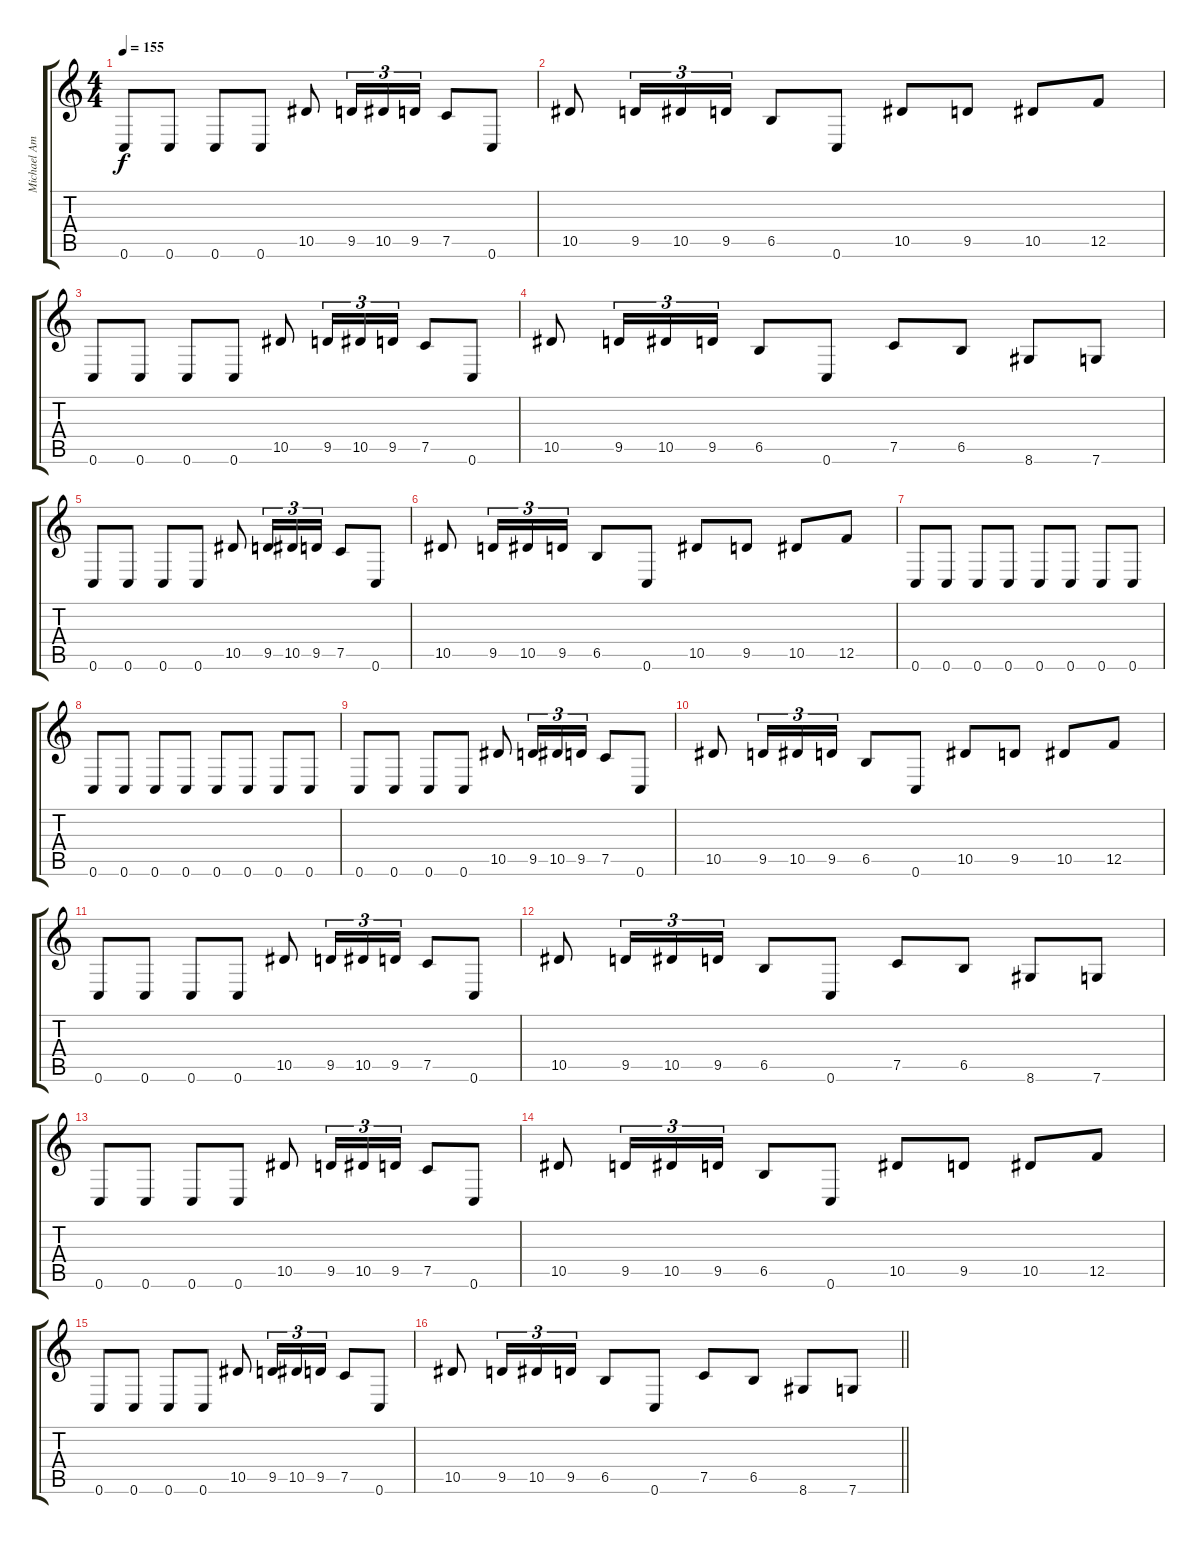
\track ("Michael Amott" "Michael Am") {instrument distortionguitar}
\staff {score tabs}
\tuning (C4 G3 Eb3 Bb2 F2 C2) {hide}
\ts (4 4)
\tempo 155
\clef g2
\ks c
0.6.8{dy f} 0.6.8 0.6.8 0.6.8 10.5.8 9.5.16{tu (3 2)} 10.5.16{tu (3 2)} 9.5.16{tu (3 2)} 7.5.8 0.6.8 |
10.5.8 9.5.16{tu (3 2)} 10.5.16{tu (3 2)} 9.5.16{tu (3 2)} 6.5.8 0.6.8 10.5.8 9.5.8 10.5.8 12.5.8 |
0.6.8 0.6.8 0.6.8 0.6.8 10.5.8 9.5.16{tu (3 2)} 10.5.16{tu (3 2)} 9.5.16{tu (3 2)} 7.5.8 0.6.8 |
10.5.8 9.5.16{tu (3 2)} 10.5.16{tu (3 2)} 9.5.16{tu (3 2)} 6.5.8 0.6.8 7.5.8 6.5.8 8.6.8 7.6.8 |
0.6.8 0.6.8 0.6.8 0.6.8 10.5.8 9.5.16{tu (3 2)} 10.5.16{tu (3 2)} 9.5.16{tu (3 2)} 7.5.8 0.6.8 |
10.5.8 9.5.16{tu (3 2)} 10.5.16{tu (3 2)} 9.5.16{tu (3 2)} 6.5.8 0.6.8 10.5.8 9.5.8 10.5.8 12.5.8 |
0.6.8 0.6.8 0.6.8 0.6.8 0.6.8 0.6.8 0.6.8 0.6.8 |
0.6.8 0.6.8 0.6.8 0.6.8 0.6.8 0.6.8 0.6.8 0.6.8 |
0.6.8 0.6.8 0.6.8 0.6.8 10.5.8 9.5.16{tu (3 2)} 10.5.16{tu (3 2)} 9.5.16{tu (3 2)} 7.5.8 0.6.8 |
10.5.8 9.5.16{tu (3 2)} 10.5.16{tu (3 2)} 9.5.16{tu (3 2)} 6.5.8 0.6.8 10.5.8 9.5.8 10.5.8 12.5.8 |
0.6.8 0.6.8 0.6.8 0.6.8 10.5.8 9.5.16{tu (3 2)} 10.5.16{tu (3 2)} 9.5.16{tu (3 2)} 7.5.8 0.6.8 |
10.5.8 9.5.16{tu (3 2)} 10.5.16{tu (3 2)} 9.5.16{tu (3 2)} 6.5.8 0.6.8 7.5.8 6.5.8 8.6.8 7.6.8 |
0.6.8 0.6.8 0.6.8 0.6.8 10.5.8 9.5.16{tu (3 2)} 10.5.16{tu (3 2)} 9.5.16{tu (3 2)} 7.5.8 0.6.8 |
10.5.8 9.5.16{tu (3 2)} 10.5.16{tu (3 2)} 9.5.16{tu (3 2)} 6.5.8 0.6.8 10.5.8 9.5.8 10.5.8 12.5.8 |
0.6.8 0.6.8 0.6.8 0.6.8 10.5.8 9.5.16{tu (3 2)} 10.5.16{tu (3 2)} 9.5.16{tu (3 2)} 7.5.8 0.6.8 |
\barLineRight lightlight
10.5.8 9.5.16{tu (3 2)} 10.5.16{tu (3 2)} 9.5.16{tu (3 2)} 6.5.8 0.6.8 7.5.8 6.5.8 8.6.8 7.6.8
